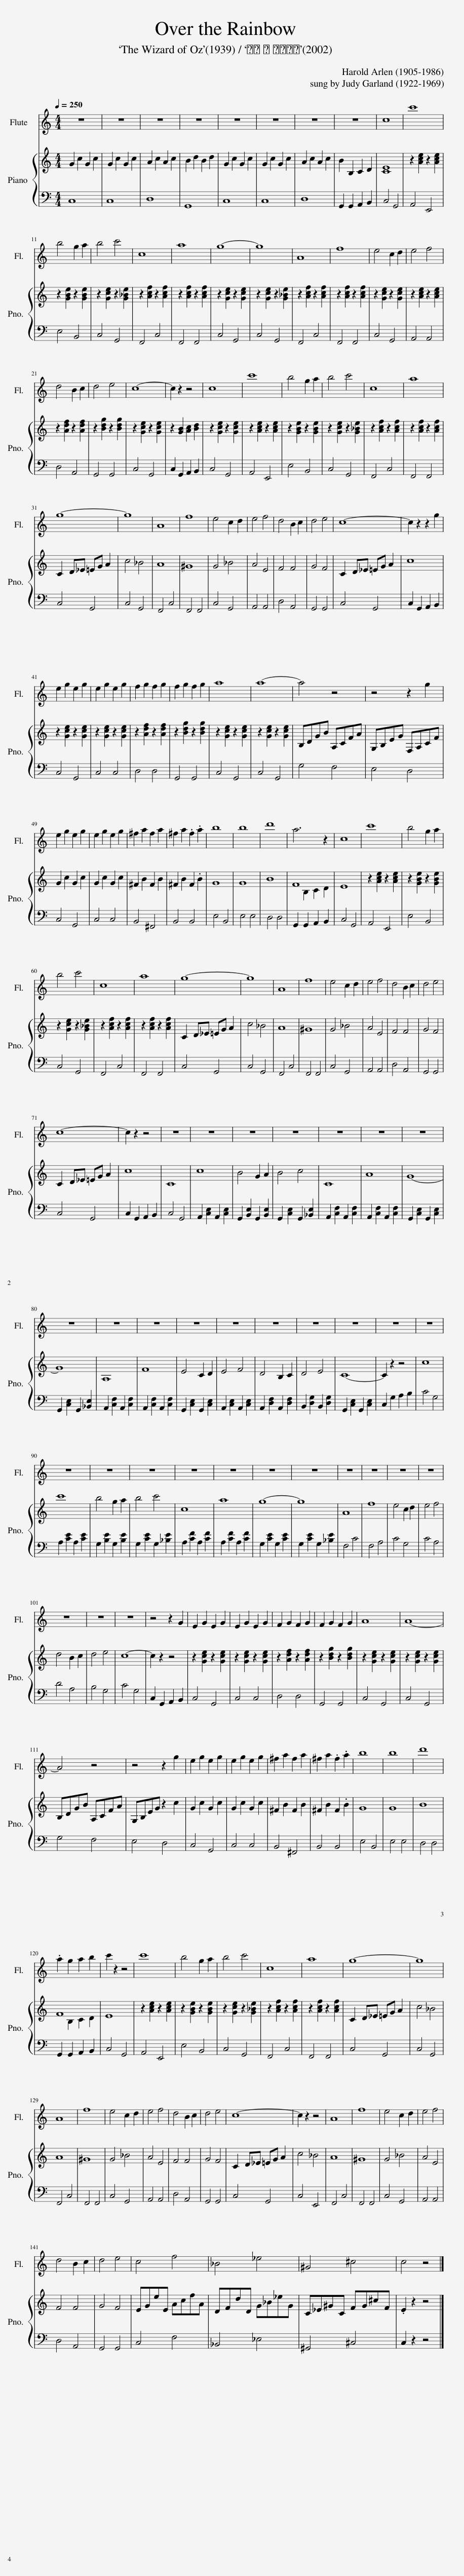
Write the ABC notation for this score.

X:1
%%score 1 { ( 2 4 ) | 3 }
L:1/8
Q:1/4=250
M:4/4
I:linebreak $
K:C
V:1 treble
V:2 treble
V:4 treble
V:3 bass
V:1
 z8 | z8 | z8 | z8 | z8 | %5
 z8 | z8 | z8 | c8 | c'8 |$ %10
 b4 g2 a2 | b4 c'4 | c8 | a8 | g8- | %15
 g8 | A8 | f8 | e4 c2 d2 | e4 f4 |$ %20
 d4 B2 c2 | d4 e4 | c8- | c2 z2 z4 | c8 | %25
 c'8 | b4 g2 a2 | b4 c'4 | c8 | a8 |$ %30
 g8- | g8 | A8 | f8 | e4 c2 d2 | %35
 e4 f4 | d4 B2 c2 | d4 e4 | c8- | c2 z2 z2 g2 |$ %40
 e2 g2 e2 g2 | e2 g2 e2 g2 | f2 g2 f2 g2 | f2 g2 f2 g2 | a8 | %45
 a8- | a4 z4 | z4 z2 g2 |$ e2 g2 e2 g2 | e2 g2 e2 g2 | %50
 ^f2 a2 f2 a2 | ^f2 a2 .f2 .a2 | b8 | b8 | d'8 | %55
 a6 z2 | c8 | c'8 | b4 g2 a2 |$ b4 c'4 | %60
 c8 | a8 | g8- | g8 | A8 | %65
 f8 | e4 c2 d2 | e4 f4 | d4 B2 c2 | d4 e4 |$ %70
 c8- | c2 z2 z4 | z8 | z8 | z8 | %75
 z8 | z8 | z8 | z8 |$ z8 | %80
 z8 | z8 | z8 | z8 | z8 | %85
 z8 | z8 | z8 | z8 |$ z8 | %90
 z8 | z8 | z8 | z8 | z8 | %95
 z8 | z8 | z8 | z8 | z8 |$ %100
 z8 | z8 | z8 | z4 z2 G2 | E2 G2 E2 G2 | %105
 E2 G2 E2 G2 | F2 G2 F2 G2 | F2 G2 F2 G2 | A8 | A8- |$ %110
 A4 z4 | z4 z2 g2 | e2 g2 e2 g2 | e2 g2 e2 g2 | ^f2 a2 f2 a2 | %115
 ^f2 a2 .f2 .a2 | b8 | b8 | d'8 |$ .a2 g2 a2 b2 | %120
 c'2 z2 z4 | c'8 | b4 g2 a2 | b4 c'4 | c8 | %125
 a8 | g8- | g8 |$ A8 | f8 | %130
 e4 c2 d2 | e4 f4 | d4 B2 c2 | d4 e4 | c8- | %135
 c2 z2 z4 | A8 | f8 | e4 c2 d2 | e4 f4 |$ %140
 d4 B2 c2 | d4 e4 | c4 f4 | _B4 _e4 | ^G4 ^c4 | %145
 c4 z4 |] %146
V:2
 G2 c2 G2 c2 | G2 c2 G2 c2 | A2 c2 A2 c2 | B2 d2 B2 d2 | G2 c2 G2 c2 | %5
 G2 c2 G2 c2 | A2 c2 A2 c2 | B2 B,2 C2 D2 | [CE]8 | z2 [Ace]2 z2 [Ace]2 |$ %10
 z2 [GBe]2 z2 [GBe]2 | z2 [Gce]2 z2 [G_Be]2 | z2 [Acf]2 z2 [Acf]2 | z2 [Acf]2 z2 [Acf]2 | z2 [Gce]2 z2 [Gce]2 | %15
 z2 [Gce]2 z2 [G_Be]2 | z2 [Acf]2 z2 [Acf]2 | z2 [Acf]2 z2 [Acf]2 | z2 [Gce]2 z2 [Gce]2 | z2 [Ace]2 z2 [Ace]2 |$ %20
 z2 [Adf]2 z2 [Adf]2 | z2 [Bdg]2 z2 [Bdg]2 | z2 [Gce]2 z2 [Gce]2 | z2 [GB]2 [Ac]2 [Bd]2 | z2 [Gce]2 z2 [Gce]2 | %25
 z2 [Ace]2 z2 [Ace]2 | z2 [GBe]2 z2 [GBe]2 | z2 [Gce]2 z2 [G_Be]2 | z2 [Acf]2 z2 [Acf]2 | z2 [Acf]2 z2 [Acf]2 |$ %30
 C2 D_E =EG A2 | c4 _B4 | A8 | ^G8 | G4 _B4 | %35
 A4 E4 | F4 F4 | G4 F4 | C2 D_E =EG A2 | c8 |$ %40
 z2 [Gce]2 z2 [Gce]2 | z2 [Gce]2 z2 [Gce]2 | z2 [Adf]2 z2 [Adf]2 | z2 [Bdg]2 z2 [Bdg]2 | z2 [Gce]2 z2 [Gce]2 | %45
 z2 [Gce]2 z2 [Gce]2 | B,DGB A,CFA | G,B,EG F,A,CF |$ G2 c2 G2 c2 | G2 c2 G2 c2 | %50
 ^F2 B2 F2 B2 | ^F2 B2 F2 .B2 | G8 | G8 | B8 | %55
 F8 | E8 | z2 [Ace]2 z2 [Ace]2 | z2 [GBe]2 z2 [GBe]2 |$ z2 [Gce]2 z2 [G_Be]2 | %60
 z2 [Acf]2 z2 [Acf]2 | z2 [Acf]2 z2 [Acf]2 | C2 D_E =EG A2 | c4 _B4 | A8 | %65
 ^G8 | G4 _B4 | A4 E4 | F4 F4 | G4 F4 |$ %70
 C2 D_E =EG A2 | c8 | C8 | c8 | B4 G2 A2 | %75
 B4 c4 | C8 | A8 | G8- |$ G8 | %80
 A,8 | F8 | E4 C2 D2 | E4 F4 | D4 B,2 C2 | %85
 D4 E4 | C8- | C2 z2 z4 | c8 |$ c'8 | %90
 b4 g2 a2 | b4 c'4 | c8 | a8 | g8- | %95
 g8 | A8 | f8 | e4 c2 d2 | e4 f4 |$ %100
 d4 B2 c2 | d4 e4 | c8- | c2 z2 z4 | z2 [Gce]2 z2 [Gce]2 | %105
 z2 [Gce]2 z2 [Gce]2 | z2 [Adf]2 z2 [Adf]2 | z2 [Bdg]2 z2 [Bdg]2 | z2 [Gce]2 z2 [Gce]2 | z2 [Gce]2 z2 [Gce]2 |$ %110
 B,DGB A,CFA | G,B,EG z2 c2 | G2 c2 G2 c2 | G2 c2 G2 c2 | ^F2 B2 F2 B2 | %115
 ^F2 B2 F2 .B2 | G8 | G8 | B8 |$ F8 | %120
 E8 | z2 [Ace]2 z2 [Ace]2 | z2 [GBe]2 z2 [GBe]2 | z2 [Gce]2 z2 [G_Be]2 | z2 [Acf]2 z2 [Acf]2 | %125
 z2 [Acf]2 z2 [Acf]2 | C2 D_E =EG A2 | c4 _B4 |$ A8 | ^G8 | %130
 G4 _B4 | A4 E4 | F4 F4 | G4 F4 | C2 D_E =EG A2 | %135
 c4 _B4 | A8 | ^G8 | G4 _B4 | A4 E4 |$ %140
 F4 F4 | G4 F4 | EGeE AcfA | DFdD G_B_eG | C_E^GC FG^cF | %145
 .E2 z2 z4 |] %146
V:3
 C,8 | C,8 | D,8 | G,,8 | C,8 | %5
 C,8 | D,8 | G,,2 G,,2 A,,2 B,,2 | C,4 G,,4 | A,,4 E,,4 |$ %10
 E,4 B,,4 | C,4 G,,4 | F,,4 C,4 | F,,4 F,,4 | C,4 G,,4 | %15
 C,4 G,,4 | F,,4 C,4 | F,,4 F,,4 | C,4 G,,4 | A,,4 A,,4 |$ %20
 D,4 A,,4 | G,,4 G,,4 | C,4 G,,4 | C,2 G,,2 A,,2 B,,2 | C,4 G,,4 | %25
 A,,4 E,,4 | E,4 B,,4 | C,4 G,,4 | F,,4 C,4 | F,,4 F,,4 |$ %30
 C,4 G,,4 | C,4 G,,4 | F,,4 C,4 | F,,4 F,,4 | C,4 G,,4 | %35
 A,,4 A,,4 | D,4 A,,4 | G,,4 G,,4 | C,4 G,,4 | C,2 G,,2 A,,2 B,,2 |$ %40
 C,4 G,,4 | C,4 C,4 | D,4 D,4 | G,,4 G,,4 | C,4 G,,4 | %45
 C,4 G,,4 | G,4 F,4 | E,4 D,4 |$ C,4 G,,4 | C,4 C,4 | %50
 B,,4 ^F,,4 | B,,4 B,,4 | E,4 B,,4 | E,4 E,4 | D,4 D,4 | %55
 G,,2 G,,2 A,,2 B,,2 | C,4 G,,4 | A,,4 E,,4 | E,4 B,,4 |$ C,4 G,,4 | %60
 F,,4 C,4 | F,,4 F,,4 | C,4 G,,4 | C,4 G,,4 | F,,4 C,4 | %65
 F,,4 F,,4 | C,4 G,,4 | A,,4 A,,4 | D,4 A,,4 | G,,4 G,,4 |$ %70
 C,4 G,,4 | C,2 G,,2 A,,2 B,,2 | C,4 G,,4 | A,,2 [C,E,]2 A,,2 [C,E,]2 | G,,2 [B,,E,]2 G,,2 [B,,E,]2 | %75
 G,,2 [C,E,]2 G,,2 [_B,,E,]2 | A,,2 [C,F,]2 A,,2 [C,F,]2 | A,,2 [C,F,]2 A,,2 [C,F,]2 | G,,2 [C,E,]2 G,,2 [C,E,]2 |$ G,,2 [C,E,]2 G,,2 [_B,,E,]2 | %80
 A,,2 [C,F,]2 A,,2 [C,F,]2 | A,,2 [C,F,]2 A,,2 [C,F,]2 | G,,2 [C,E,]2 G,,2 [C,E,]2 | A,,2 [C,E,]2 A,,2 [C,E,]2 | A,,2 [D,F,]2 A,,2 [D,F,]2 | %85
 B,,2 [D,G,]2 B,,2 [D,G,]2 | G,,2 [C,E,]2 G,,2 [C,E,]2 | C,2 G,2 A,2 B,2 | C4 G,4 |$ A,2 [CE]2 A,2 [CE]2 | %90
 G,2 [B,E]2 G,2 [B,E]2 | G,2 [CE]2 G,2 [_B,E]2 | A,2 [CF]2 A,2 [CF]2 | A,2 [CF]2 A,2 [CF]2 | G,2 [CE]2 G,2 [CE]2 | %95
 G,2 [CE]2 G,2 [_B,E]2 | F,4 C4 | F,4 A,4 | C4 G,4 | C4 A,4 |$ %100
 D4 A,4 | B,4 G,4 | C4 G,4 | C,2 G,,2 A,,2 B,,2 | C,4 G,,4 | %105
 C,4 C,4 | D,4 D,4 | G,,4 G,,4 | C,4 G,,4 | C,4 G,,4 |$ %110
 G,4 F,4 | E,4 D,4 | C,4 G,,4 | C,4 C,4 | B,,4 ^F,,4 | %115
 B,,4 B,,4 | E,4 B,,4 | E,4 E,4 | D,4 D,4 |$ G,,2 G,,2 A,,2 B,,2 | %120
 C,4 G,,4 | A,,4 E,,4 | E,4 B,,4 | C,4 G,,4 | F,,4 C,4 | %125
 F,,4 F,,4 | C,4 G,,4 | C,4 G,,4 |$ F,,4 C,4 | F,,4 F,,4 | %130
 C,4 G,,4 | A,,4 A,,4 | D,4 A,,4 | G,,4 G,,4 | C,4 G,,4 | %135
 C,4 E,,4 | F,,4 C,4 | F,,4 F,,4 | C,4 G,,4 | A,,4 A,,4 |$ %140
 D,4 A,,4 | G,,4 G,,4 | C,4 F,4 | _B,,4 _E,4 | ^G,,4 ^C,4 | %145
 C,2 z2 z4 |] %146
V:4
 x8 | x8 | x8 | x8 | x8 | %5
 x8 | x8 | x8 | x8 | x8 |$ %10
 x8 | x8 | x8 | x8 | x8 | %15
 x8 | x8 | x8 | x8 | x8 |$ %20
 x8 | x8 | x8 | x8 | x8 | %25
 x8 | x8 | x8 | x8 | x8 |$ %30
 x8 | x8 | x8 | x8 | x8 | %35
 x8 | x8 | x8 | x8 | x8 |$ %40
 x8 | x8 | x8 | x8 | x8 | %45
 x8 | x8 | x8 |$ x8 | x8 | %50
 x8 | x8 | x8 | x8 | x8 | %55
 x2 B,2 C2 D2 | x8 | x8 | x8 |$ x8 | %60
 x8 | x8 | x8 | x8 | x8 | %65
 x8 | x8 | x8 | x8 | x8 |$ %70
 x8 | x8 | x8 | x8 | x8 | %75
 x8 | x8 | x8 | x8 |$ x8 | %80
 x8 | x8 | x8 | x8 | x8 | %85
 x8 | x8 | x8 | x8 |$ x8 | %90
 x8 | x8 | x8 | x8 | x8 | %95
 x8 | x8 | x8 | x8 | x8 |$ %100
 x8 | x8 | x8 | x8 | x8 | %105
 x8 | x8 | x8 | x8 | x8 |$ %110
 x8 | x8 | x8 | x8 | x8 | %115
 x8 | x8 | x8 | x8 |$ x2 B,2 C2 D2 | %120
 x8 | x8 | x8 | x8 | x8 | %125
 x8 | x8 | x8 |$ x8 | x8 | %130
 x8 | x8 | x8 | x8 | x8 | %135
 x8 | x8 | x8 | x8 | x8 |$ %140
 x8 | x8 | x8 | x8 | x8 | %145
 x8 |] %146
